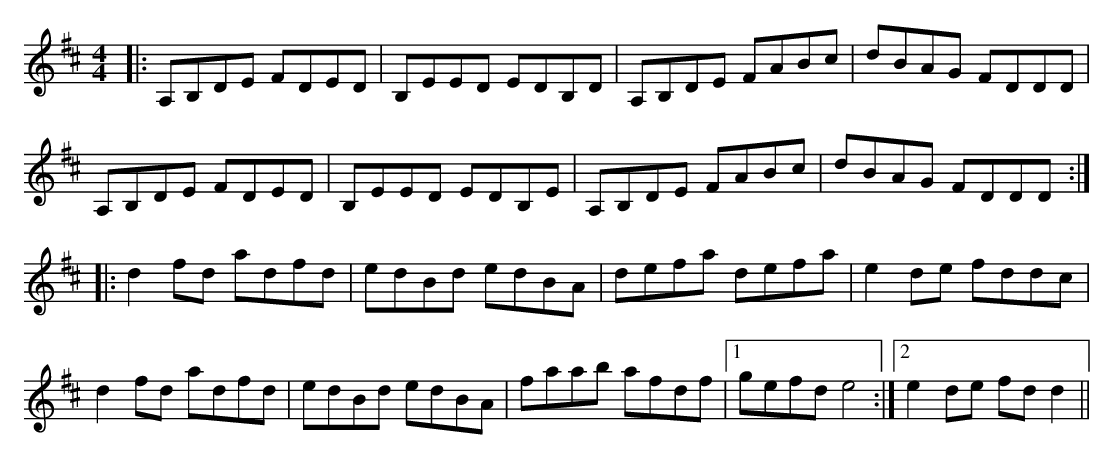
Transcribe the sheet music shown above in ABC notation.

X:1
M:4/4
K:D
|:A,B,DE FDED|B,EED EDB,D|A,B,DE FABc|dBAG FDDD|
A,B,DE FDED|B,EED EDB,E|A,B,DE FABc|dBAG FDDD:|
|:d2fd adfd|edBd edBA|defa defa|e2de fddc|
d2fd adfd|edBd edBA|faab afdf|1 gefd e4:|2 e2de fdd2||
